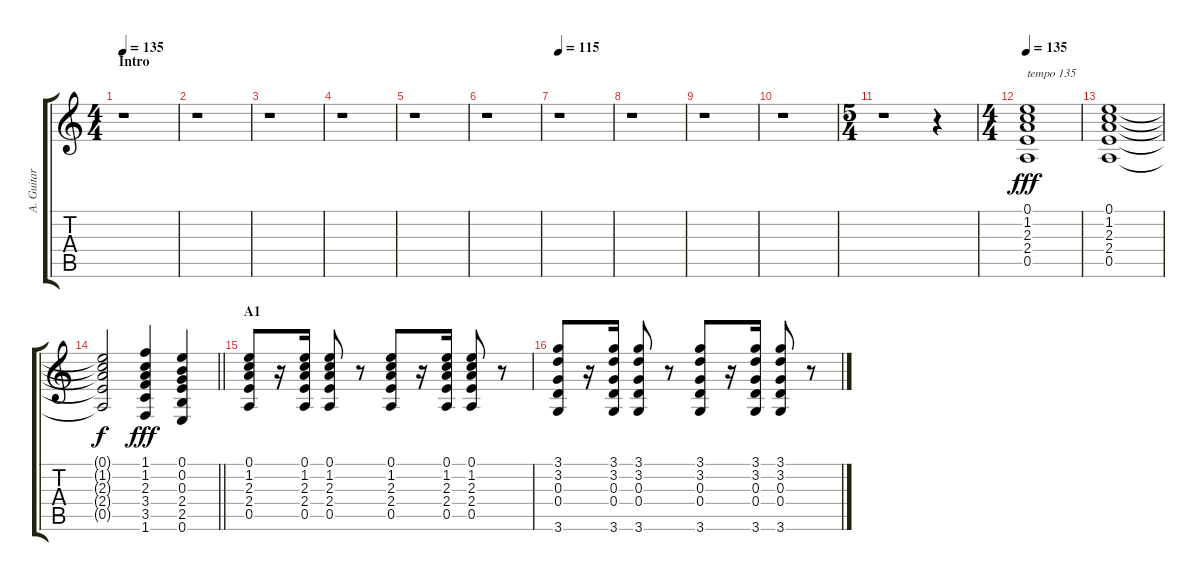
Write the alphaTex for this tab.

\track ("A. Guitar" "A. Guitar") {instrument acousticguitarsteel}
\staff {score tabs}
\tuning (E4 B3 G3 D3 A2 E2) {hide}
\ts (4 4)
\section ("" "Intro")
\tempo 135
\tempo 100
\tempo 135
\clef g2
\ks c
r.1{dy fff instrument acousticguitarsteel} |
r.1 |
r.1 |
r.1 |
r.1 |
r.1 |
\tempo 115
r.1 |
r.1 |
r.1 |
r.1 |
\ts (5 4)
r.1 r.4 |
\ts (4 4)
\tempo 135
(0.1 1.2 2.3 2.4 0.5).1{txt "tempo 135"} |
(0.1 1.2 2.3 2.4 0.5).1 |
\barLineRight lightlight
(0.1{t} 1.2{t} 2.3{t} 2.4{t} 0.5{t}).2{dy f} (1.1 1.2 2.3 3.4 3.5 1.6).4{dy fff} (0.1 0.2 0.3 2.4 2.5 0.6).4 |
\section ("" "A1")
(0.1 1.2 2.3 2.4 0.5).8 r.16 (0.1 1.2 2.3 2.4 0.5).16 (0.1 1.2 2.3 2.4 0.5).8 r.8 (0.1 1.2 2.3 2.4 0.5).8 r.16 (0.1 1.2 2.3 2.4 0.5).16 (0.1 1.2 2.3 2.4 0.5).8 r.8 |
(3.1 3.2 0.3 0.4 3.6).8 r.16 (3.1 3.2 0.3 0.4 3.6).16 (3.1 3.2 0.3 0.4 3.6).8 r.8 (3.1 3.2 0.3 0.4 3.6).8 r.16 (3.1 3.2 0.3 0.4 3.6).16 (3.1 3.2 0.3 0.4 3.6).8 r.8
